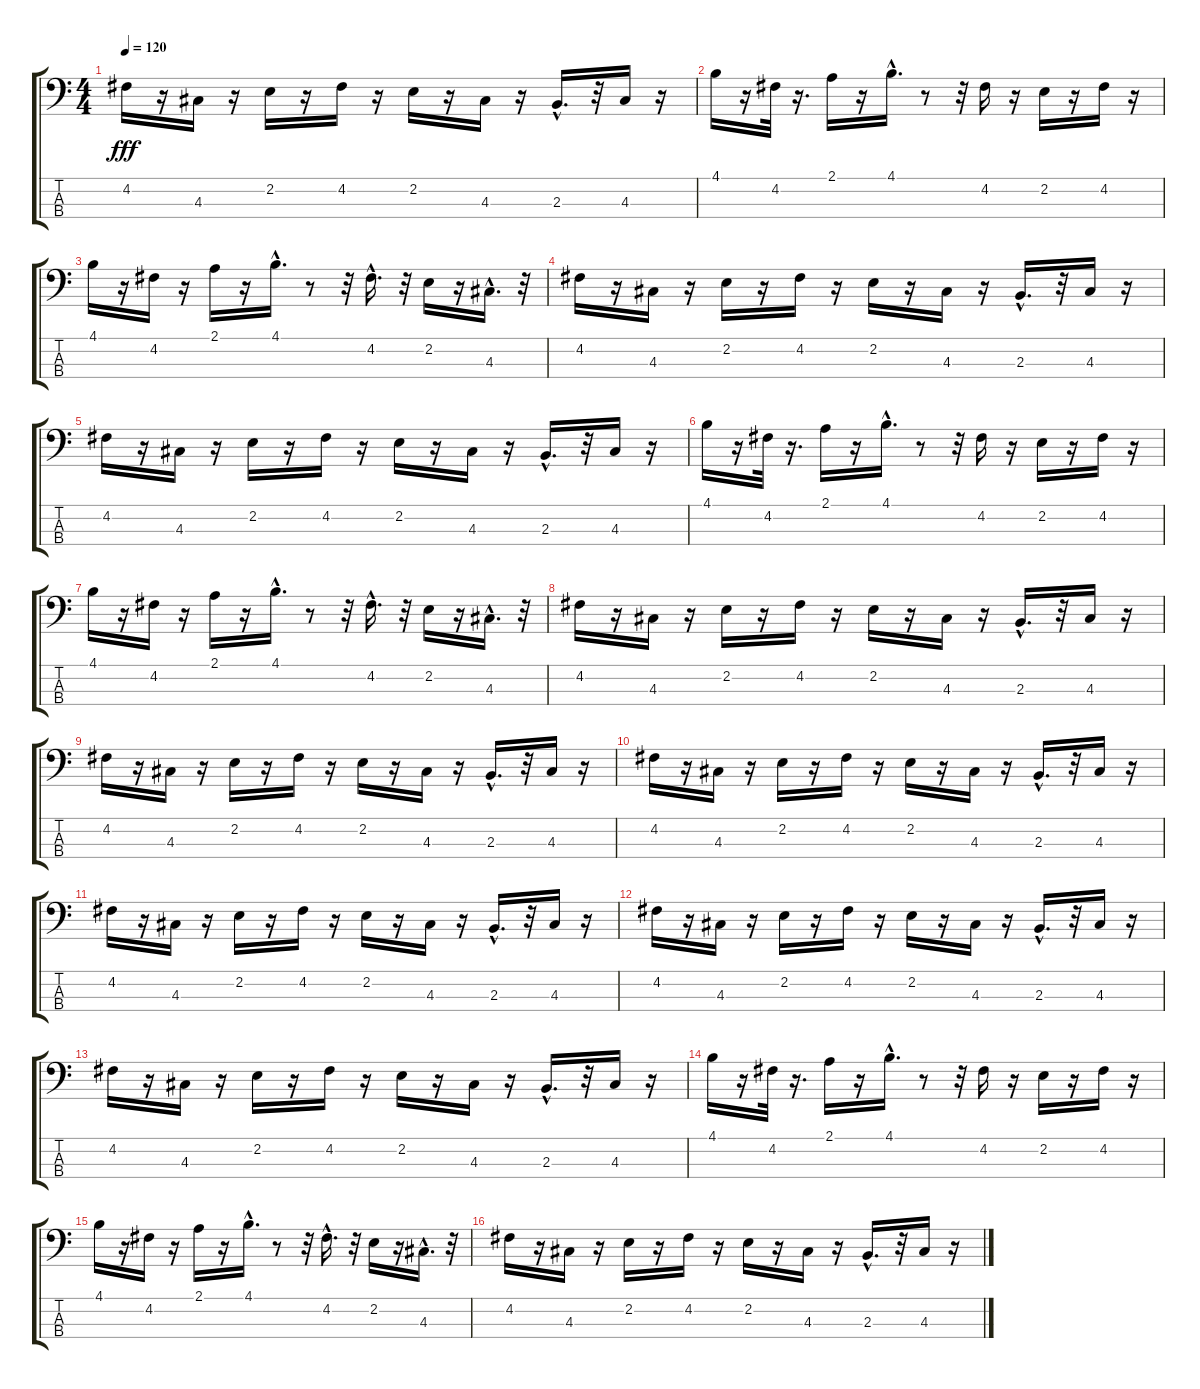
\track "" {instrument fretlessbass}
\staff {score tabs}
\tuning (G2 D2 A1 E1) {hide}
\ts (4 4)
\tempo 120
\clef f4
\ks c
4.2.16{dy fff} r.16 4.3.16 r.16 2.2.16 r.16 4.2.16 r.16 2.2.16 r.16 4.3.16 r.16 2.3{hac}.16{d} r.32 4.3.16 r.16 |
4.1.16 r.16 4.2.32 r.16{d} 2.1.16 r.16 4.1{hac}.16{d} r.8 r.32 4.2.16 r.16 2.2.16 r.16 4.2.16 r.16 |
4.1.16 r.16 4.2.16 r.16 2.1.16 r.16 4.1{hac}.16{d} r.8 r.32 4.2{hac}.16{d} r.32 2.2.16 r.16 4.3{hac}.16{d} r.32 |
4.2.16 r.16 4.3.16 r.16 2.2.16 r.16 4.2.16 r.16 2.2.16 r.16 4.3.16 r.16 2.3{hac}.16{d} r.32 4.3.16 r.16 |
4.2.16 r.16 4.3.16 r.16 2.2.16 r.16 4.2.16 r.16 2.2.16 r.16 4.3.16 r.16 2.3{hac}.16{d} r.32 4.3.16 r.16 |
4.1.16 r.16 4.2.32 r.16{d} 2.1.16 r.16 4.1{hac}.16{d} r.8 r.32 4.2.16 r.16 2.2.16 r.16 4.2.16 r.16 |
4.1.16 r.16 4.2.16 r.16 2.1.16 r.16 4.1{hac}.16{d} r.8 r.32 4.2{hac}.16{d} r.32 2.2.16 r.16 4.3{hac}.16{d} r.32 |
4.2.16 r.16 4.3.16 r.16 2.2.16 r.16 4.2.16 r.16 2.2.16 r.16 4.3.16 r.16 2.3{hac}.16{d} r.32 4.3.16 r.16 |
4.2.16 r.16 4.3.16 r.16 2.2.16 r.16 4.2.16 r.16 2.2.16 r.16 4.3.16 r.16 2.3{hac}.16{d} r.32 4.3.16 r.16 |
4.2.16 r.16 4.3.16 r.16 2.2.16 r.16 4.2.16 r.16 2.2.16 r.16 4.3.16 r.16 2.3{hac}.16{d} r.32 4.3.16 r.16 |
4.2.16 r.16 4.3.16 r.16 2.2.16 r.16 4.2.16 r.16 2.2.16 r.16 4.3.16 r.16 2.3{hac}.16{d} r.32 4.3.16 r.16 |
4.2.16 r.16 4.3.16 r.16 2.2.16 r.16 4.2.16 r.16 2.2.16 r.16 4.3.16 r.16 2.3{hac}.16{d} r.32 4.3.16 r.16 |
4.2.16 r.16 4.3.16 r.16 2.2.16 r.16 4.2.16 r.16 2.2.16 r.16 4.3.16 r.16 2.3{hac}.16{d} r.32 4.3.16 r.16 |
4.1.16 r.16 4.2.32 r.16{d} 2.1.16 r.16 4.1{hac}.16{d} r.8 r.32 4.2.16 r.16 2.2.16 r.16 4.2.16 r.16 |
4.1.16 r.16 4.2.16 r.16 2.1.16 r.16 4.1{hac}.16{d} r.8 r.32 4.2{hac}.16{d} r.32 2.2.16 r.16 4.3{hac}.16{d} r.32 |
4.2.16 r.16 4.3.16 r.16 2.2.16 r.16 4.2.16 r.16 2.2.16 r.16 4.3.16 r.16 2.3{hac}.16{d} r.32 4.3.16 r.16
